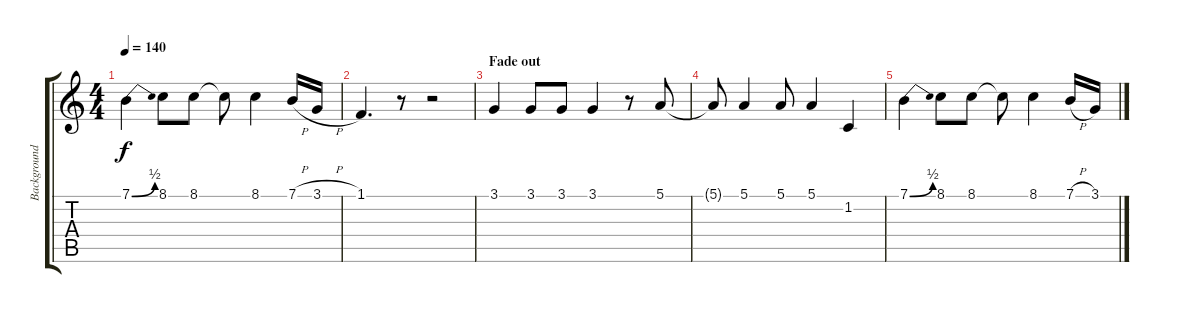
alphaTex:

\track ("Background Vocals" "Background") {instrument synthvoice}
\staff {score tabs}
\tuning (E4 B3 G3 D3 A2 E2) {hide}
\ts (4 4)
\tempo 140
\clef g2
\ks c
7.1{be (bend 0 0 60 2)}.4{dy f} 8.1.8 8.1.8 8.1{t}.8 8.1.4 7.1{h}.16 3.1{h}.16 |
1.1.4{d} r.8 r.2 |
\section ("" "Fade out")
3.1.4 3.1.8 3.1.8 3.1.4 r.8 5.1.8 |
5.1{t}.8 5.1.4 5.1.8 5.1.4 1.2.4 |
7.1{be (bend 0 0 60 2)}.4 8.1.8 8.1.8 8.1{t}.8 8.1.4 7.1{h}.16 3.1.16
